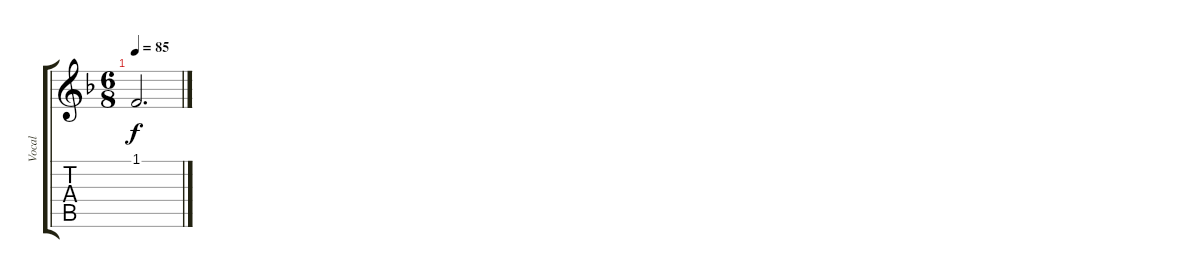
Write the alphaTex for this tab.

\track ("Vocal" "Vocal") {instrument violin}
\staff {score tabs}
\tuning (E4 B3 G3 D3 A2 E2) {hide}
\ts (6 8)
\tempo 85
\clef g2
\ks f
1.1.2{d dy f}
